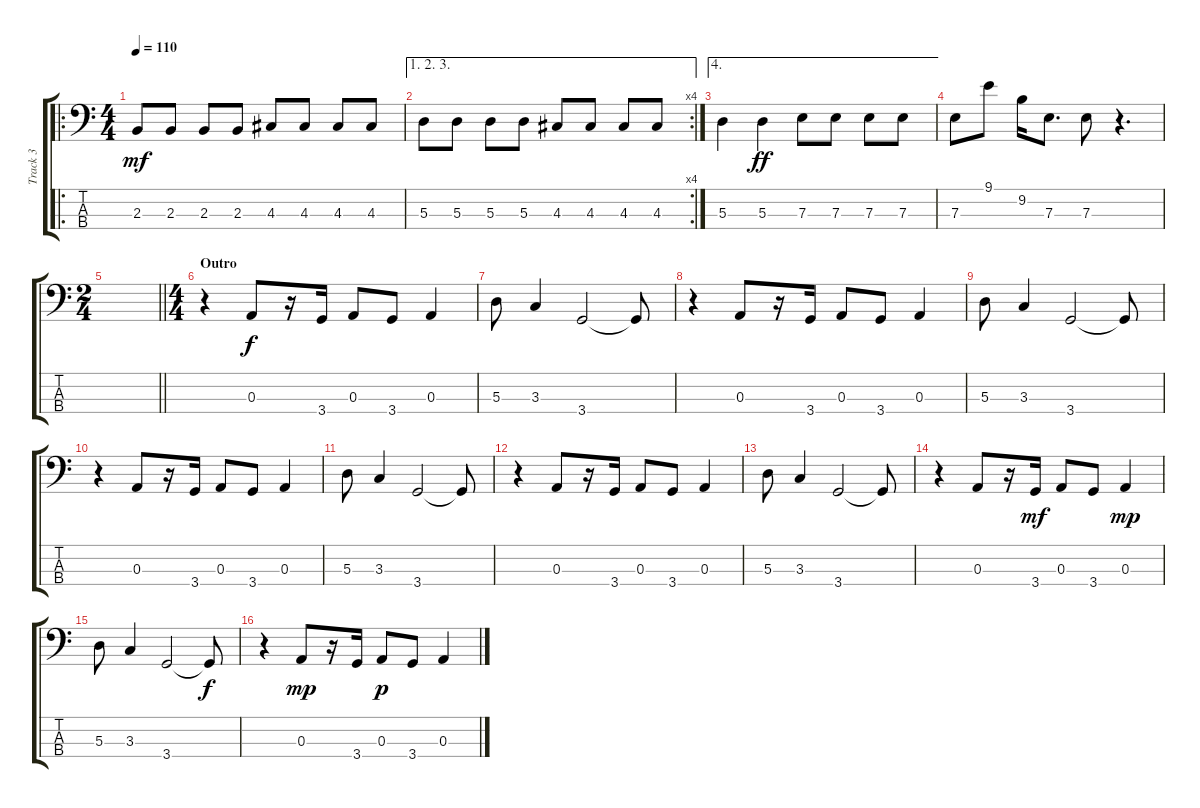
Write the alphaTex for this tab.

\track ("Track 3" "Track 3") {instrument electricbassfinger}
\staff {score tabs}
\tuning (G2 D2 A1 E1) {hide}
\ro
\ts (4 4)
\tempo 110
\clef f4
\ks c
2.3.8{dy mf} 2.3.8 2.3.8 2.3.8 4.3.8 4.3.8 4.3.8 4.3.8 |
\ae (1 2 3)
\rc 4
5.3.8 5.3.8 5.3.8 5.3.8 4.3.8 4.3.8 4.3.8 4.3.8 |
\ae 4
5.3.4 5.3.4{dy ff} 7.3.8 7.3.8 7.3.8 7.3.8 |
7.3.8 9.1.8 9.2.16 7.3.8{d} 7.3.8 r.4{d} |
\ts (2 4)
\barLineRight lightlight
|
\ts (4 4)
\section ("" "Outro")
r.4 0.3.8{dy f} r.16 3.4.16 0.3.8 3.4.8 0.3.4 |
5.3.8 3.3.4 3.4.2 3.4{t}.8 |
r.4 0.3.8 r.16 3.4.16 0.3.8 3.4.8 0.3.4 |
5.3.8 3.3.4 3.4.2 3.4{t}.8 |
r.4 0.3.8 r.16 3.4.16 0.3.8 3.4.8 0.3.4 |
5.3.8 3.3.4 3.4.2 3.4{t}.8 |
r.4 0.3.8 r.16 3.4.16 0.3.8 3.4.8 0.3.4 |
5.3.8 3.3.4 3.4.2 3.4{t}.8 |
r.4 0.3.8 r.16 3.4.16{dy mf} 0.3.8 3.4.8 0.3.4{dy mp} |
5.3.8 3.3.4 3.4.2 3.4{t}.8{dy f} |
r.4 0.3.8{dy mp} r.16 3.4.16 0.3.8{dy p} 3.4.8 0.3.4
